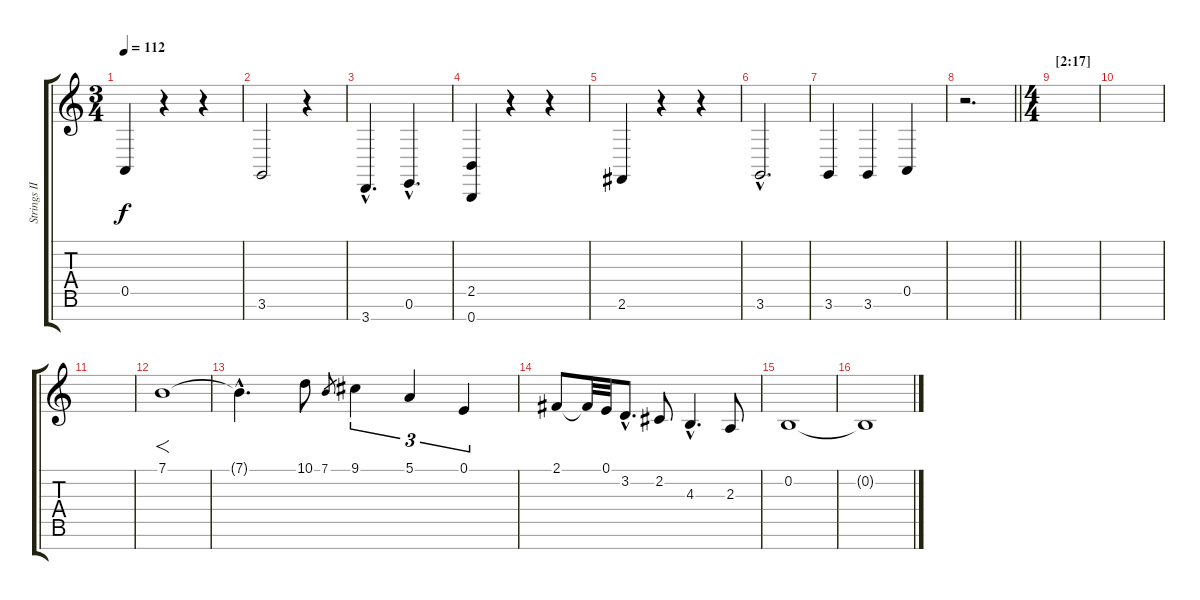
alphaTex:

\track ("Strings III" "Strings II") {instrument stringensemble1}
\staff {score tabs}
\tuning (E4 B3 G3 D3 A2 E2 B1) {hide}
\ts (3 4)
\tempo 112
\clef g2
\ks c
0.5.4{dy f} r.4 r.4 |
3.6.2 r.4 |
3.7{hac}.4{d} 0.6{hac}.4{d} |
(2.5 0.7).4 r.4 r.4 |
2.6.4 r.4 r.4 |
3.6{hac}.2{d} |
3.6.4 3.6.4 0.5.4 |
\barLineRight lightlight
r.2{d} |
\ts (4 4)
\section ("" "[2:17]")
|
|
|
7.1.1{f volume 11 instrument cello} |
7.1{hac t}.4{d} 10.1.8 7.1.8{gr} 9.1.4{tu (3 2)} 5.1.4{tu (3 2)} 0.1.4{tu (3 2)} |
2.1.8 2.1{t}.32 0.1.32 3.2{hac}.8{d} 2.2.8 4.3{hac}.4{d volume 2} 2.3.8 |
0.2.1 |
0.2{t}.1
